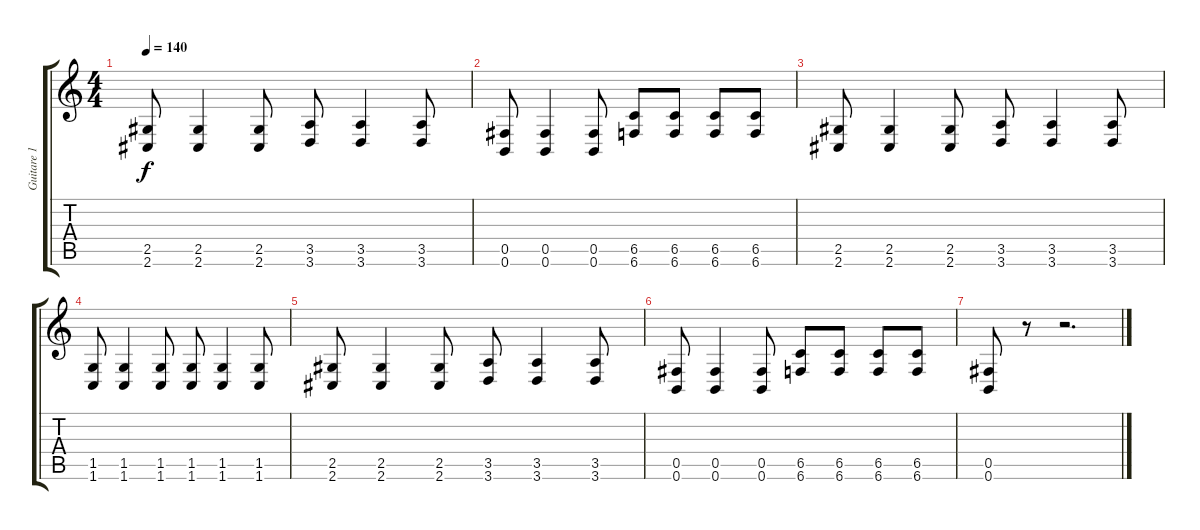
\track ("Guitare 1 " "Guitare 1 ") {instrument distortionguitar}
\staff {score tabs}
\tuning (Db4 Ab3 E3 B2 Gb2 B1) {hide}
\ts (4 4)
\tempo 140
\clef g2
\ks c
(2.5 2.6).8{dy f} (2.5 2.6).4 (2.5 2.6).8 (3.5 3.6).8 (3.5 3.6).4 (3.5 3.6).8 |
(0.5 0.6).8 (0.5 0.6).4 (0.5 0.6).8 (6.5 6.6).8 (6.5 6.6).8 (6.5 6.6).8 (6.5 6.6).8 |
(2.5 2.6).8 (2.5 2.6).4 (2.5 2.6).8 (3.5 3.6).8 (3.5 3.6).4 (3.5 3.6).8 |
(1.5 1.6).8 (1.5 1.6).4 (1.5 1.6).8 (1.5 1.6).8 (1.5 1.6).4 (1.5 1.6).8 |
(2.5 2.6).8 (2.5 2.6).4 (2.5 2.6).8 (3.5 3.6).8 (3.5 3.6).4 (3.5 3.6).8 |
(0.5 0.6).8 (0.5 0.6).4 (0.5 0.6).8 (6.5 6.6).8 (6.5 6.6).8 (6.5 6.6).8 (6.5 6.6).8 |
(0.5 0.6).8 r.8 r.2{d}
